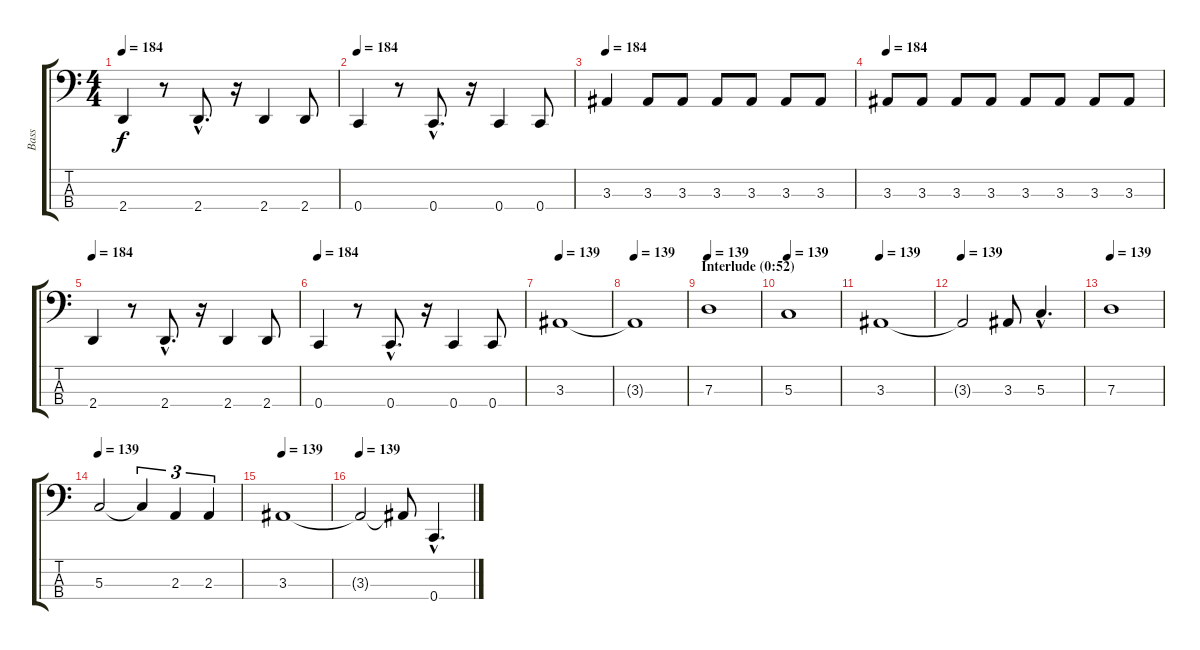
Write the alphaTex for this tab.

\track ("Bass" "Bass") {instrument electricbassfinger}
\staff {score tabs}
\tuning (F2 C2 G1 C1) {hide}
\ts (4 4)
\tempo 184
\clef f4
\ks c
2.4.4{dy f} r.8 2.4{hac}.8{d} r.16 2.4.4 2.4.8 |
\tempo 184
0.4.4 r.8 0.4{hac}.8{d} r.16 0.4.4 0.4.8 |
\tempo 184
3.3.4 3.3.8 3.3.8 3.3.8 3.3.8 3.3.8 3.3.8 |
\tempo 184
3.3.8 3.3.8 3.3.8 3.3.8 3.3.8 3.3.8 3.3.8 3.3.8 |
\tempo 184
2.4.4 r.8 2.4{hac}.8{d} r.16 2.4.4 2.4.8 |
\tempo 184
0.4.4 r.8 0.4{hac}.8{d} r.16 0.4.4 0.4.8 |
\tempo 139
3.3.1 |
\tempo 139
3.3{t}.1 |
\section ("" "Interlude (0:52)")
\tempo 139
7.3.1 |
\tempo 139
5.3.1 |
\tempo 139
3.3.1 |
\tempo 139
3.3{t}.2 3.3.8 5.3{hac}.4{d} |
\tempo 139
7.3.1 |
\tempo 139
5.3.2 5.3{t}.4{tu (3 2)} 2.3.4{tu (3 2)} 2.3.4{tu (3 2)} |
\tempo 139
3.3.1 |
\tempo 139
3.3{t}.2 3.3{t}.8 0.4{hac}.4{d}
